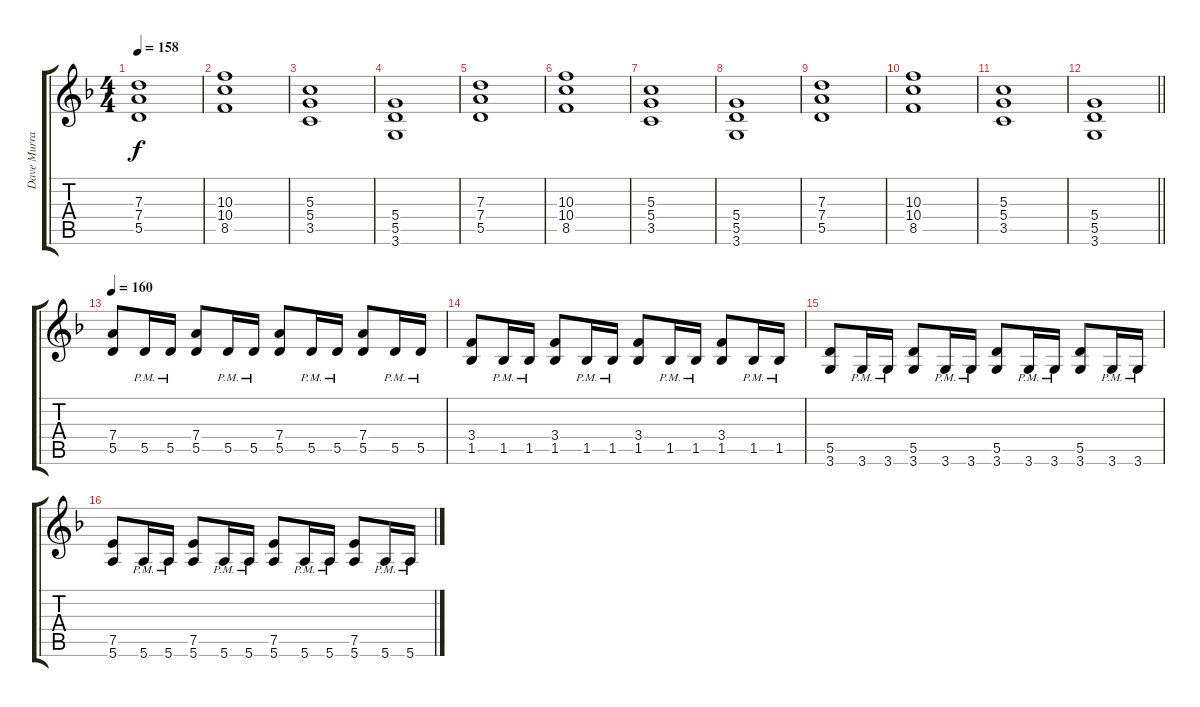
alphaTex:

\track ("Dave Murray" "Dave Murra") {instrument acousticguitarsteel}
\staff {score tabs}
\tuning (E4 B3 G3 D3 A2 E2) {hide}
\ts (4 4)
\tempo 158
\clef g2
\ks f
(7.3 7.4 5.5).1{dy f} |
(10.3 10.4 8.5).1 |
(5.3 5.4 3.5).1 |
(5.4 5.5 3.6).1 |
(7.3 7.4 5.5).1 |
(10.3 10.4 8.5).1 |
(5.3 5.4 3.5).1 |
(5.4 5.5 3.6).1 |
(7.3 7.4 5.5).1 |
(10.3 10.4 8.5).1 |
(5.3 5.4 3.5).1 |
\barLineRight lightlight
(5.4 5.5 3.6).1 |
\tempo 160
(7.4 5.5).8 5.5{pm}.16 5.5{pm}.16 (7.4 5.5).8 5.5{pm}.16 5.5{pm}.16 (7.4 5.5).8 5.5{pm}.16 5.5{pm}.16 (7.4 5.5).8 5.5{pm}.16 5.5{pm}.16 |
(3.4 1.5).8 1.5{pm}.16 1.5{pm}.16 (3.4 1.5).8 1.5{pm}.16 1.5{pm}.16 (3.4 1.5).8 1.5{pm}.16 1.5{pm}.16 (3.4 1.5).8 1.5{pm}.16 1.5{pm}.16 |
(5.5 3.6).8 3.6{pm}.16 3.6{pm}.16 (5.5 3.6).8 3.6{pm}.16 3.6{pm}.16 (5.5 3.6).8 3.6{pm}.16 3.6{pm}.16 (5.5 3.6).8 3.6{pm}.16 3.6{pm}.16 |
(7.5 5.6).8 5.6{pm}.16 5.6{pm}.16 (7.5 5.6).8 5.6{pm}.16 5.6{pm}.16 (7.5 5.6).8 5.6{pm}.16 5.6{pm}.16 (7.5 5.6).8 5.6{pm}.16 5.6{pm}.16
